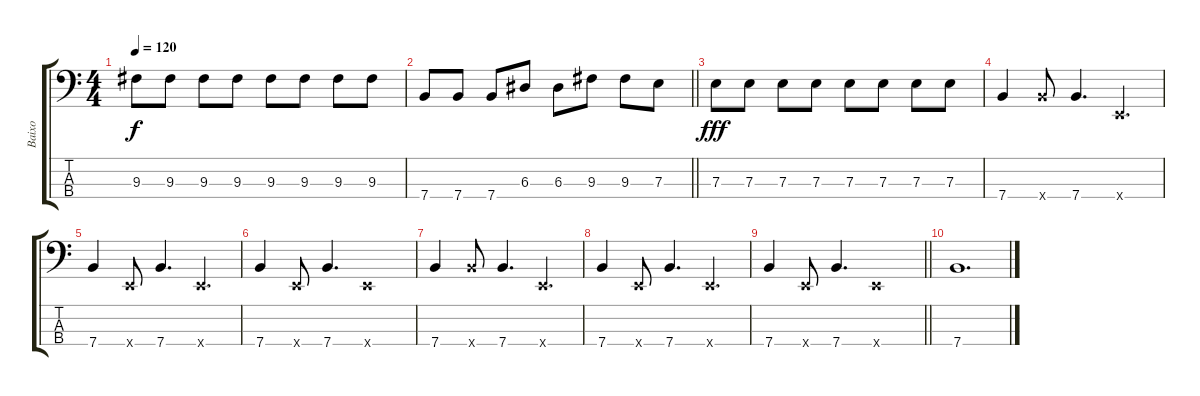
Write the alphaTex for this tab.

\track ("Baixo" "Baixo") {instrument electricbassfinger}
\staff {score tabs}
\tuning (G2 D2 A1 E1) {hide}
\ts (4 4)
\tempo 120
\clef f4
\ks c
9.3.8{dy f} 9.3.8 9.3.8 9.3.8 9.3.8 9.3.8 9.3.8 9.3.8 |
\barLineRight lightlight
7.4.8 7.4.8 7.4.8 6.3.8 6.3.8 9.3.8 9.3.8 7.3.8 |
7.3.8{dy fff} 7.3.8 7.3.8 7.3.8 7.3.8 7.3.8 7.3.8 7.3.8 |
7.4.4 7.4{x}.8 7.4.4{d} 0.4{x}.4{d} |
7.4.4 0.4{x}.8 7.4.4{d} 0.4{x}.4{d} |
7.4.4 0.4{x}.8 7.4.4{d} 0.4{x}.1 |
7.4.4 7.4{x}.8 7.4.4{d} 0.4{x}.4{d} |
7.4.4 0.4{x}.8 7.4.4{d} 0.4{x}.4{d} |
\barLineRight lightlight
7.4.4 0.4{x}.8 7.4.4{d} 0.4{x}.1 |
7.4.1{d}
